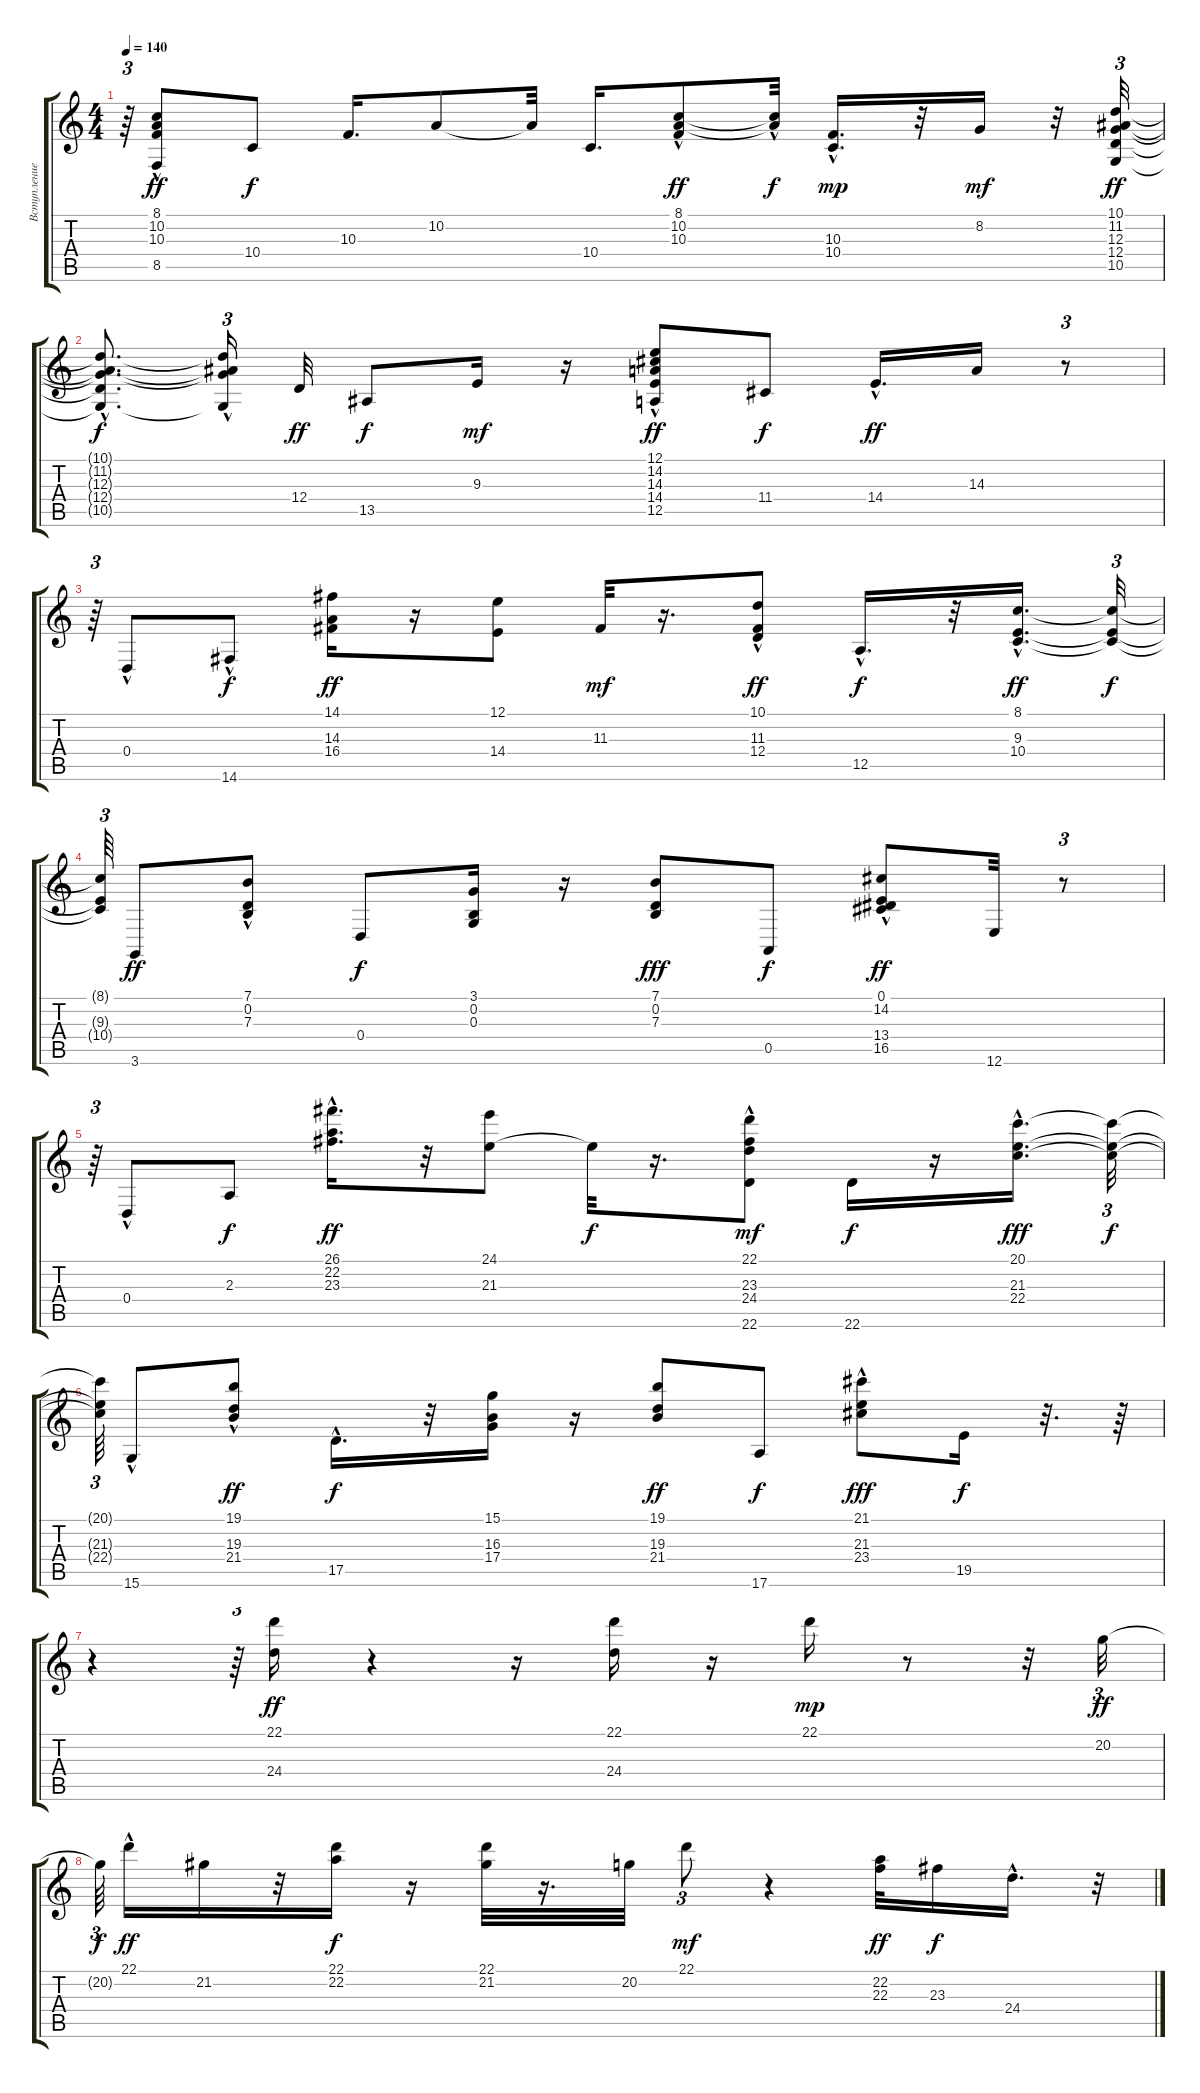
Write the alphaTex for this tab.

\track ("Вступление" "Вступление") {instrument acousticgrandpiano}
\staff {score tabs}
\tuning (E4 B3 G3 D3 A2 E2) {hide}
\ts (4 4)
\tempo 140
\clef g2
\ks c
r.64{tu (3 2) dy mf} (8.1 10.2 10.3 8.5{hac}).8{dy ff} 10.4.8{dy f} 10.3.16{d} 10.2.8 10.2{t}.32 10.4.16{d} (8.1 10.2 10.3{hac}).8{dy ff} (8.1{hac t} 10.2{t}).32{dy f} (10.3 10.4{hac}).16{d dy mp} r.32 8.2.16{dy mf} r.32 (10.1 11.2 12.3 12.4 10.5).32{tu (3 2) dy ff} |
(10.1{hac t} 11.2{hac t} 12.3{hac t} 12.4{t} 10.5{hac t}).8{d dy f} (10.1{t} 11.2{t} 12.3{t} 10.5{hac t}).16{tu (3 2)} 12.4.32{dy ff} 13.5.8{dy f} 9.3.16{dy mf} r.16 (12.1{hac} 14.2{hac} 14.3 14.4 12.5{hac}).8{dy ff} 11.4.8{dy f} 14.4{hac}.16{d dy ff} 14.3.16 r.8{tu (3 2)} |
r.64{tu (3 2)} 0.4{hac}.8 14.6{hac}.8{dy f} (14.1 14.3 16.4).16{dy ff} r.16 (12.1 14.4).8 11.3.32{dy mf} r.16{d} (10.1 11.3 12.4{hac}).8{dy ff} 12.5{hac}.16{d dy f} r.32 (8.1{hac} 9.3{hac} 10.4{hac}).16{d dy ff} (8.1{t} 9.3{t} 10.4{t}).32{tu (3 2) dy f} |
(8.1{t} 9.3{t} 10.4{t}).64{tu (3 2)} 3.6.8{dy ff} (7.1{hac} 0.2 7.3{hac}).8 0.4.8{dy f} (3.1 0.2 0.3).16 r.16 (7.1 0.2 7.3).8{dy fff} 0.5.8{dy f} (0.1{hac} 14.2 13.4 16.5{hac}).8{dy ff} 12.6.32 r.8{tu (3 2)} |
r.64{tu (3 2)} 0.4{hac}.8 2.3.8{dy f} (26.1 22.2{hac} 23.3{hac}).16{d dy ff} r.32 (24.1 21.3).8 21.3{t}.32{dy f} r.16{d} (22.1 23.3 24.4{hac} 22.6).8{dy mf} 22.6.16{dy f} r.16 (20.1{hac} 21.3{hac} 22.4{hac}).16{d dy fff} (20.1{t} 21.3{t} 22.4{t}).32{tu (3 2) dy f} |
(20.1{t} 21.3{t} 22.4{t}).64{tu (3 2)} 15.6{hac}.8 (19.1{hac} 19.3 21.4).8{dy ff} 17.5{hac}.16{d dy f} r.32 (15.1 16.3 17.4).16 r.16 (19.1 19.3 21.4).8{dy ff} 17.6.8{dy f} (21.1{hac} 21.3{hac} 23.4{hac}).8{dy fff} 19.5.16{dy f} r.32{d} r.64 |
r.4 r.64{tu (3 2)} (22.1 24.4).16{dy ff} r.4 r.16 (22.1 24.4).16 r.16 22.1.16{dy mp} r.8 r.32 20.2.32{tu (3 2) dy ff} |
20.2{t}.64{tu (3 2) dy f} 22.1{hac}.16{dy ff} 21.2.16 r.32 (22.1 22.2).16{dy f} r.16 (22.1 21.2).32 r.16{d} 20.2.32 22.1.8{tu (3 2) dy mf} r.4 (22.2 22.3).32{dy ff} 23.3.16{dy f} 24.4{hac}.16{d} r.32
